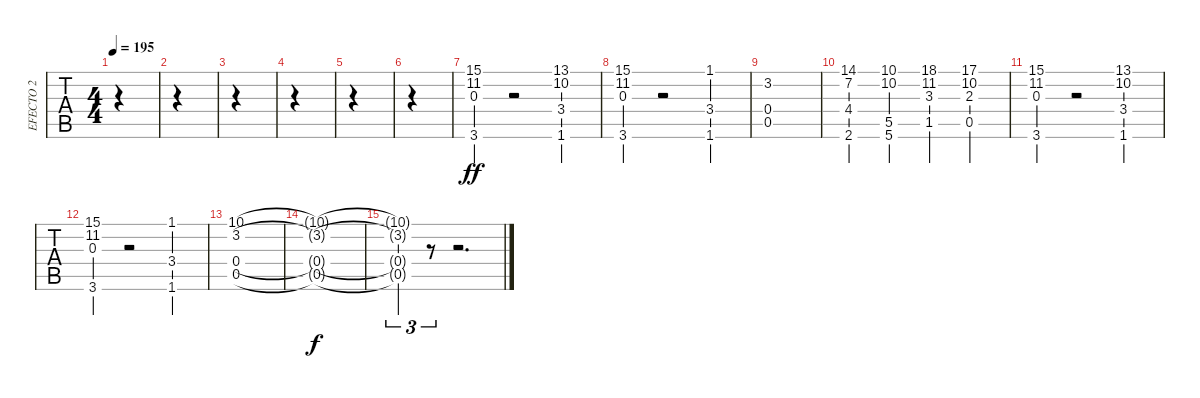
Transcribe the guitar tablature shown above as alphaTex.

\track ("EFECTO 2" "EFECTO 2") {instrument churchorgan}
\staff {tabs}
\tuning (Eb4 Bb3 Gb3 Db3 Ab2 Eb2) {hide}
\ts (4 4)
\tempo 195
\clef g2
\ks c
|
|
|
|
|
|
(15.1 11.2 0.3 3.6).4{dy ff} r.2 (13.1 10.2 3.4 1.6).4 |
(15.1 11.2 0.3 3.6).4 r.2 (1.1 3.4 1.6).4 |
(3.2 0.4 0.5).1 |
(14.1 7.2 4.4 2.6).4 (10.1 10.2 5.5 5.6).4 (18.1 11.2 3.3 1.5).4 (17.1 10.2 2.3 0.5).4 |
(15.1 11.2 0.3 3.6).4 r.2 (13.1 10.2 3.4 1.6).4 |
(15.1 11.2 0.3 3.6).4 r.2 (1.1 3.4 1.6).4 |
(10.1 3.2 0.4 0.5).1 |
(10.1{t} 3.2{t} 0.4{t} 0.5{t}).1{dy f} |
(10.1{t} 3.2{t} 0.4{t} 0.5{t}).4{tu (3 2)} r.8{tu (3 2)} r.2{d}
